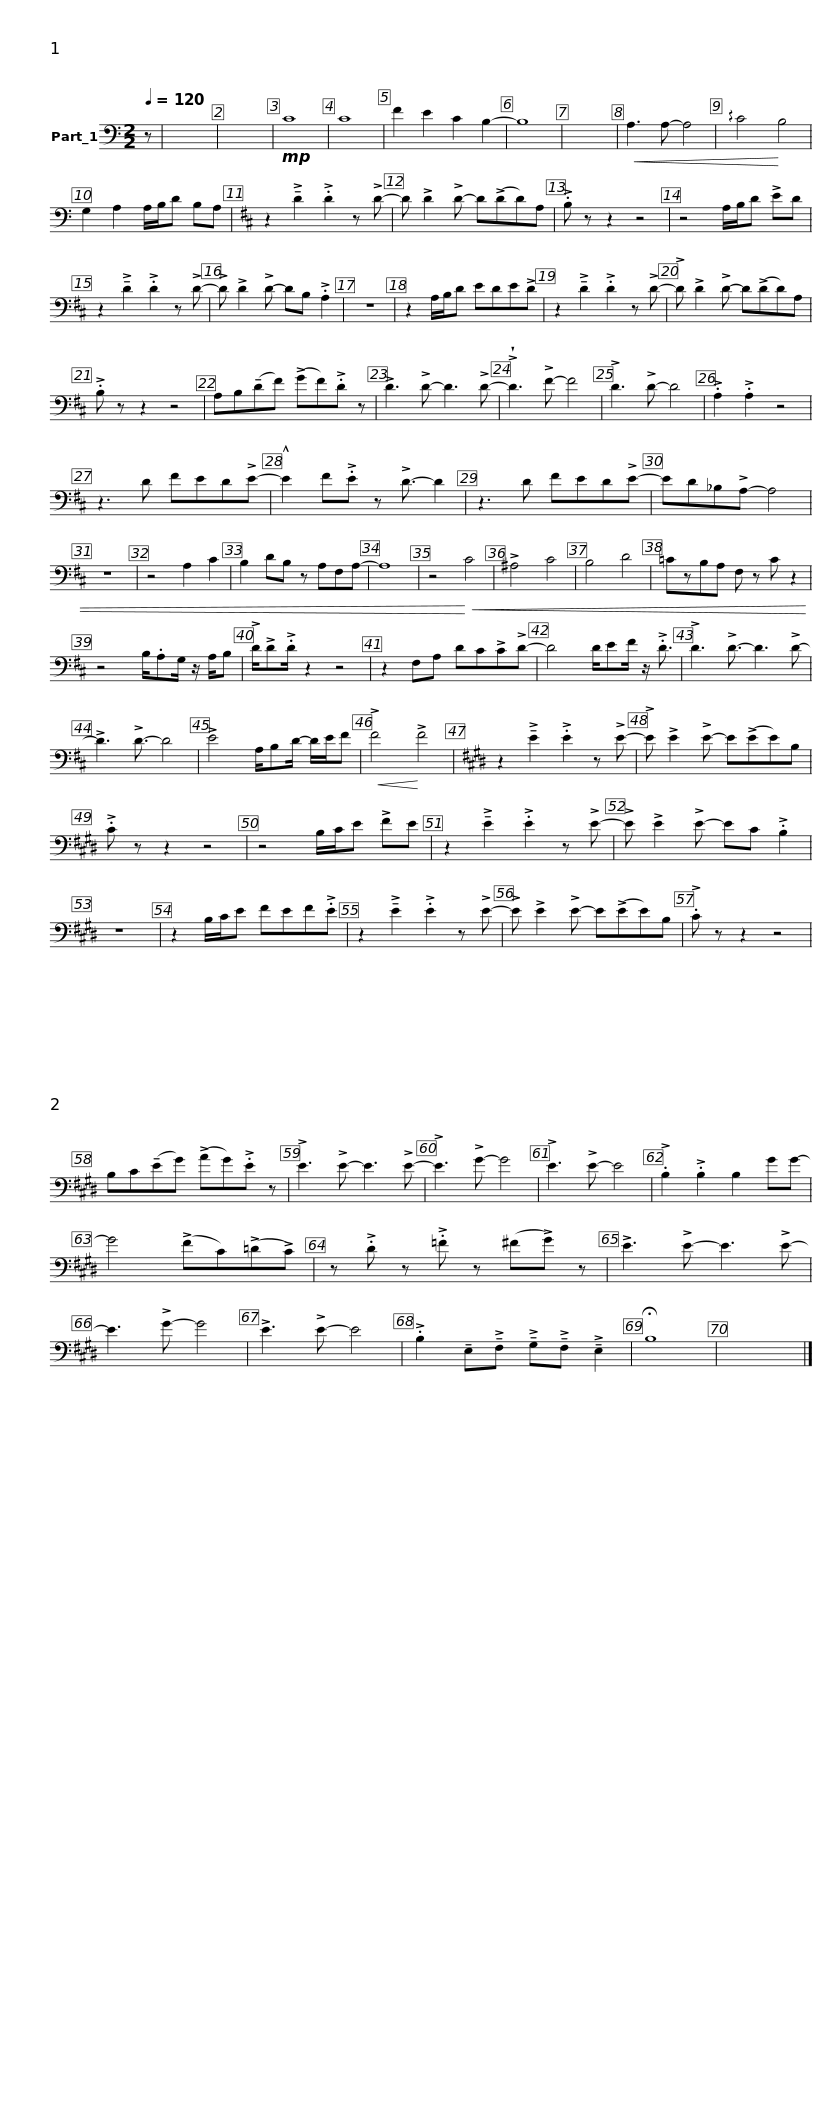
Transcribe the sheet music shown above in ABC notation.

X:1
L:1/8
Q:1/4=120
M:2/2
I:linebreak $
K:C
V:1 bass
V:1
 z | x8 | x8 |!mp! C8 |$ C8 | %5
 F2 E2 C2 B,2- | B,8 | x8 |$!<(! A,3 A,- A,4 | !arpeggio!C4!<)! B,4 | %10
 G,2 A,2 A,/B,/D B,A, |[K:D] z2 !>!!tenuto!D2 !>!.D2 z !>!D- |$ D !>!D2 !>!D- D(!>!DD)A, | !>!.B, z z2 z4 | z4 A,/B,/D !>!ED | %15
 z2 !>!!tenuto!D2 !>!.D2 z !>!D- |$ !>!D !>!D2 !>!D- DB, !>!.A,2 | z8 | z2 A,/B,/D EDE!>!D | z2 !>!!tenuto!D2 !>!.D2 z !>!D- |$ %20
 !>!D !>!D2 !>!D- D(!>!DD)A, | !>!.B, z z2 z4 | A,B,(!tenuto!DF) (!>!GF)!>!.D z | !>!D3 !>!D- D3 !>!D- |$ !>!!wedge!D3 !>!F- F4 | %25
 !>!D3 !>!D- D4 | !>!.A,2 !>!.A,2 z4 | z3 D FED!>!E- |$ !^!E2 F!>!.E z !>!D3/2- D2 | z3 D FED!>!E- | %30
 ED_B,!>!A,- A,4 | z8 |$ z4 A,2 C2 | B,2 DB, z A,F,A,- | A,8 | %35
 z4!<)!!<(! C4 |$ !>!^A,4 C4 | B,4 D4 | =CzB,A, F, z C z2 | z4 B,/.A,G,/ z/ A,/B, |$ %40
 !>!D/!>!D!>!.D/ z2 z4 | z2 F,A, DC!>!C!>!D- | D4 D/EF/ z/ !>!.D3/2 | !>!D3 !>!D3/2- D3 !>!D- |$ !>!D3 !>!D3/2- D4 | %45
 !>!E4 A,/B,D/- D/E/F |!<(! !>!F4!<)! !>!F4 |[K:E] z2 !>!!tenuto!E2 !>!.E2 z !>!E- |$ !>!E !>!E2 !>!E- E(!>!EE)B, | !>!.C z z2 z4 | %50
 z4 B,/C/E !>!FE | z2 !>!!tenuto!E2 !>!.E2 z !>!E- |$ !>!E !>!E2 !>!E- EC !>!.B,2 | z8 | z2 B,/C/E FEF!>!.E | %55
 z2 !>!!tenuto!E2 !>!.E2 z !>!E- |$ !>!E !>!E2 !>!E- E(!>!EE)B, | !>!.C z z2 z4 | B,C(!tenuto!EG) (!>!AG)!>!.E z | !>!E3 !>!E- E3 !>!E- |$ %60
 !>!E3 !>!G- G4 | !>!E3 !>!E- E4 | !>!.B,2 !>!.B,2 B,2 GG- | G4 (!>!FC)(!>!=D!>!C) |$ z !>!.D z !>!.=F z (^F!>!G) z | %65
 !>!E3 !>!E- E3 !>!E- | E3 !>!G- G4 | !>!E3 !>!E- E4 |$ !>!.B,2 !tenuto!E,!>!!tenuto!F, !>!!tenuto!G,!>!!tenuto!F, !>!!tenuto!E,2 | !fermata!B,8 | %70
 x8 |] %71
